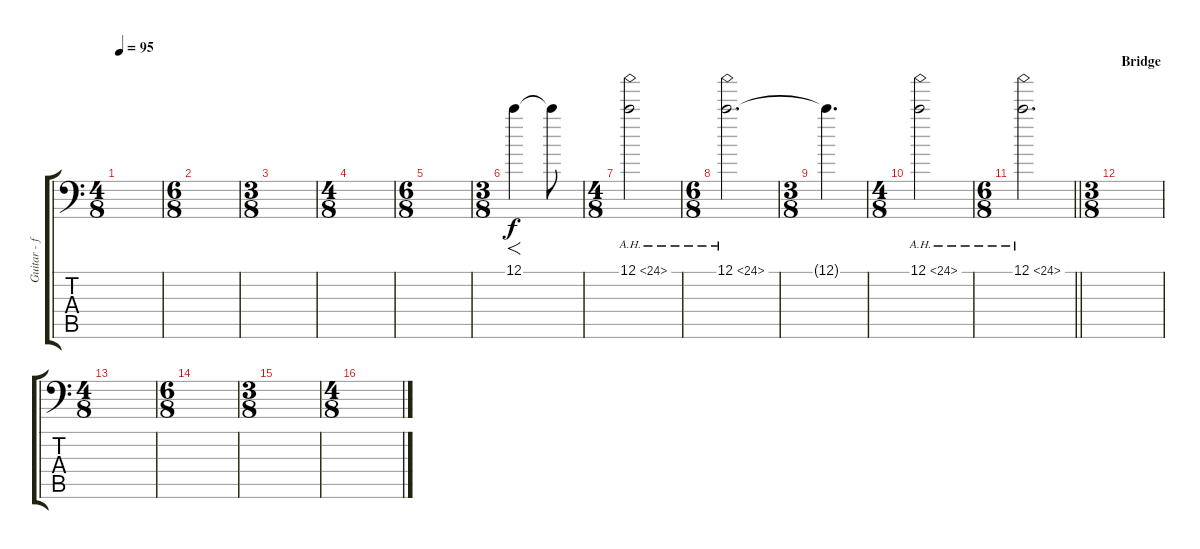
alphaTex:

\track ("Guitar - fills" "Guitar - f") {instrument overdrivenguitar}
\staff {score tabs}
\tuning (C4 G3 Eb3 Bb2 F2 Bb1) {hide}
\ts (4 8)
\tempo 95
\clef f4
\ks c
|
\ts (6 8)
|
\ts (3 8)
|
\ts (4 8)
|
\ts (6 8)
|
\ts (3 8)
12.1.4{f} 12.1{t}.8 |
\ts (4 8)
12.1{ah 12}.2 |
\ts (6 8)
12.1{ah 12}.2{d} |
\ts (3 8)
12.1{t}.4{d} |
\ts (4 8)
12.1{ah 12}.2 |
\ts (6 8)
\barLineRight lightlight
12.1{ah 12}.2{d} |
\ts (3 8)
\section ("" "Bridge")
|
\ts (4 8)
|
\ts (6 8)
|
\ts (3 8)
|
\ts (4 8)
